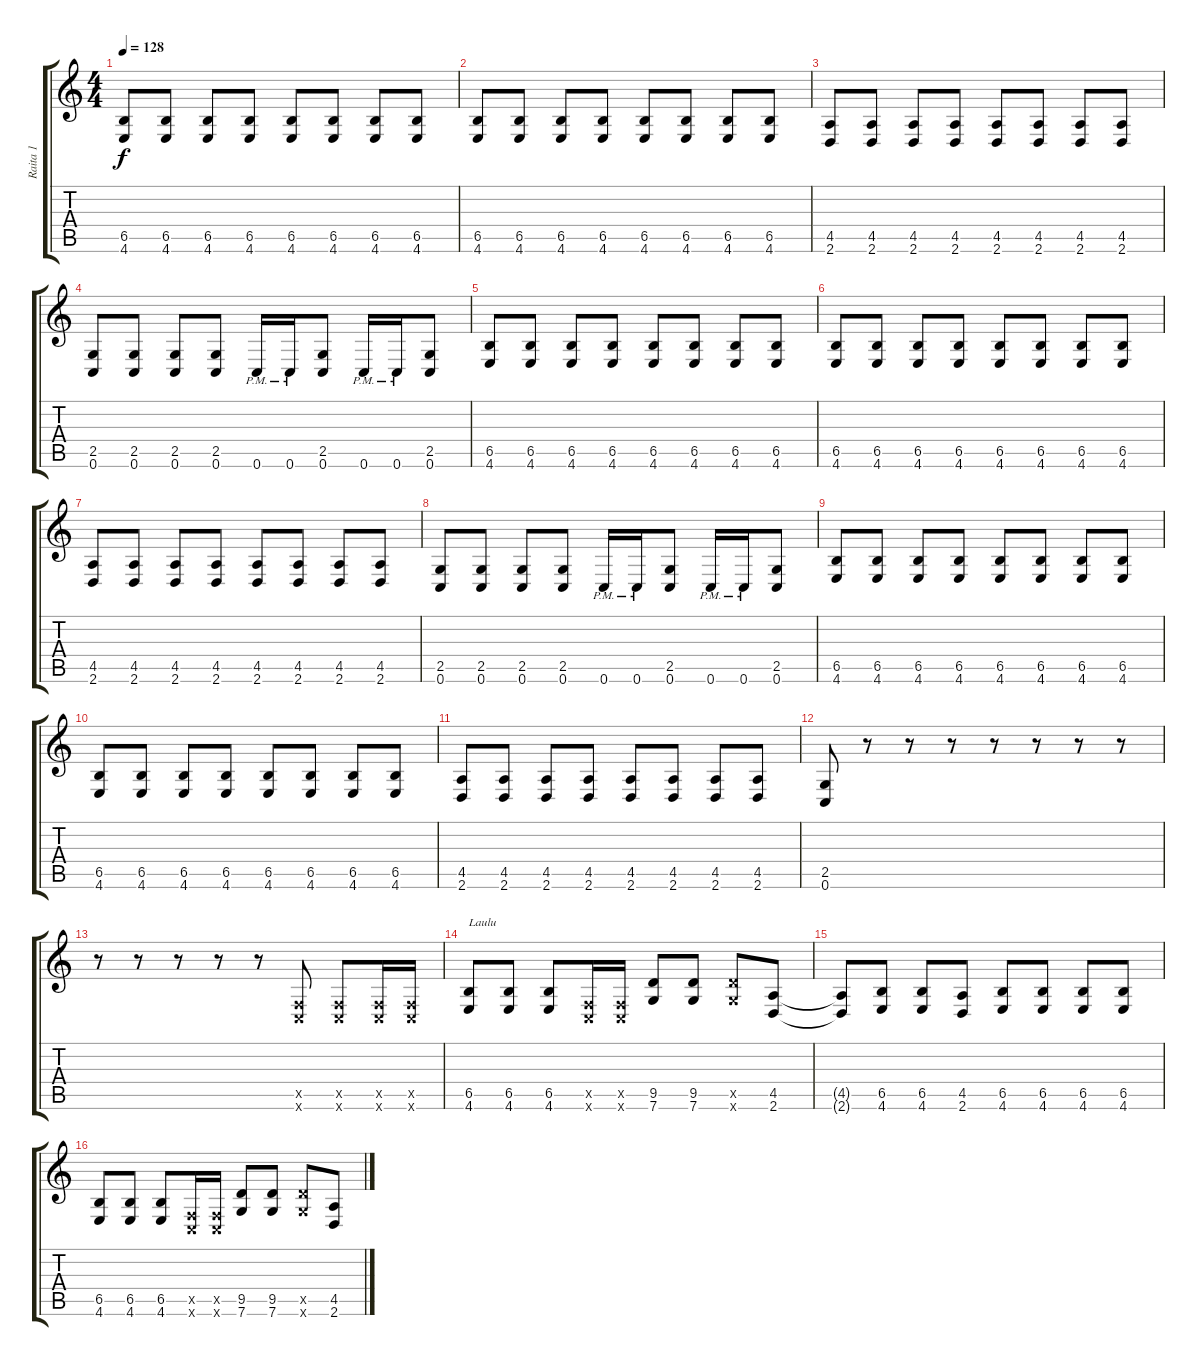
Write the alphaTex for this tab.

\track ("Raita 1" "Raita 1") {instrument distortionguitar}
\staff {score tabs}
\tuning (C4 G3 Eb3 Bb2 F2 C2) {hide}
\ts (4 4)
\tempo 128
\clef g2
\ks c
(6.5 4.6).8{dy f} (6.5 4.6).8 (6.5 4.6).8 (6.5 4.6).8 (6.5 4.6).8 (6.5 4.6).8 (6.5 4.6).8 (6.5 4.6).8 |
(6.5 4.6).8 (6.5 4.6).8 (6.5 4.6).8 (6.5 4.6).8 (6.5 4.6).8 (6.5 4.6).8 (6.5 4.6).8 (6.5 4.6).8 |
(4.5 2.6).8 (4.5 2.6).8 (4.5 2.6).8 (4.5 2.6).8 (4.5 2.6).8 (4.5 2.6).8 (4.5 2.6).8 (4.5 2.6).8 |
(2.5 0.6).8 (2.5 0.6).8 (2.5 0.6).8 (2.5 0.6).8 0.6{pm}.16 0.6{pm}.16 (2.5 0.6).8 0.6{pm}.16 0.6{pm}.16 (2.5 0.6).8 |
(6.5 4.6).8 (6.5 4.6).8 (6.5 4.6).8 (6.5 4.6).8 (6.5 4.6).8 (6.5 4.6).8 (6.5 4.6).8 (6.5 4.6).8 |
(6.5 4.6).8 (6.5 4.6).8 (6.5 4.6).8 (6.5 4.6).8 (6.5 4.6).8 (6.5 4.6).8 (6.5 4.6).8 (6.5 4.6).8 |
(4.5 2.6).8 (4.5 2.6).8 (4.5 2.6).8 (4.5 2.6).8 (4.5 2.6).8 (4.5 2.6).8 (4.5 2.6).8 (4.5 2.6).8 |
(2.5 0.6).8 (2.5 0.6).8 (2.5 0.6).8 (2.5 0.6).8 0.6{pm}.16 0.6{pm}.16 (2.5 0.6).8 0.6{pm}.16 0.6{pm}.16 (2.5 0.6).8 |
(6.5 4.6).8 (6.5 4.6).8 (6.5 4.6).8 (6.5 4.6).8 (6.5 4.6).8 (6.5 4.6).8 (6.5 4.6).8 (6.5 4.6).8 |
(6.5 4.6).8 (6.5 4.6).8 (6.5 4.6).8 (6.5 4.6).8 (6.5 4.6).8 (6.5 4.6).8 (6.5 4.6).8 (6.5 4.6).8 |
(4.5 2.6).8 (4.5 2.6).8 (4.5 2.6).8 (4.5 2.6).8 (4.5 2.6).8 (4.5 2.6).8 (4.5 2.6).8 (4.5 2.6).8 |
(2.5 0.6).8 r.8 r.8 r.8 r.8 r.8 r.8 r.8 |
r.8 r.8 r.8 r.8 r.8 (0.5{x} 0.6{x}).8 (0.5{x} 0.6{x}).8 (0.5{x} 0.6{x}).16 (0.5{x} 0.6{x}).16 |
(6.5 4.6).8{txt "Laulu"} (6.5 4.6).8 (6.5 4.6).8 (0.5{x} 0.6{x}).16 (0.5{x} 0.6{x}).16 (9.5 7.6).8 (9.5 7.6).8 (9.5{x} 7.6{x}).8 (4.5 2.6).8 |
(4.5{t} 2.6{t}).8 (6.5 4.6).8 (6.5 4.6).8 (4.5 2.6).8 (6.5 4.6).8 (6.5 4.6).8 (6.5 4.6).8 (6.5 4.6).8 |
(6.5 4.6).8 (6.5 4.6).8 (6.5 4.6).8 (0.5{x} 0.6{x}).16 (0.5{x} 0.6{x}).16 (9.5 7.6).8 (9.5 7.6).8 (9.5{x} 7.6{x}).8 (4.5 2.6).8
